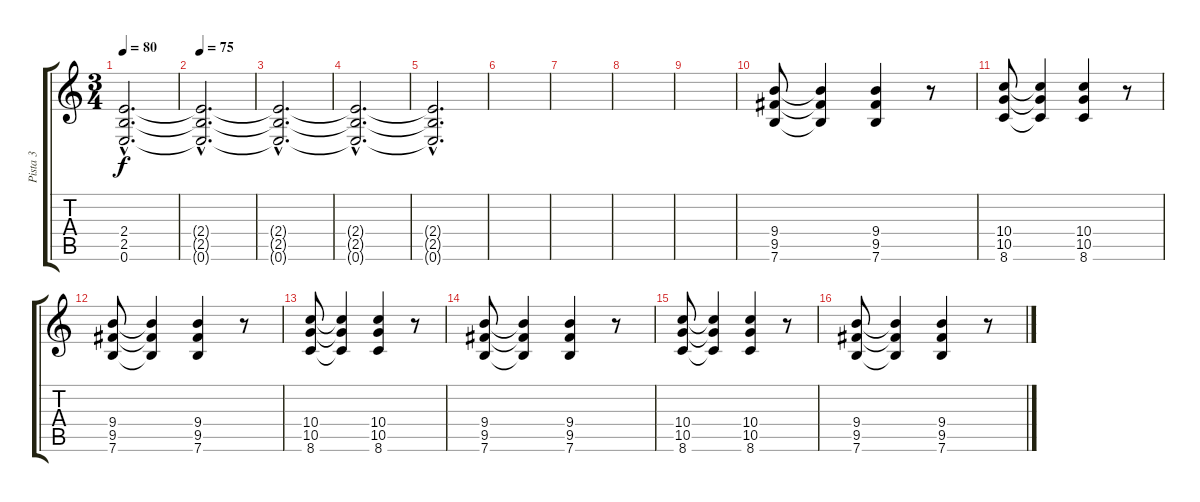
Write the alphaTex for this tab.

\track ("Pista 3" "Pista 3") {instrument acousticguitarnylon}
\staff {score tabs}
\tuning (E4 B3 G3 D3 A2 E2) {hide}
\ts (3 4)
\tempo 80
\clef g2
\ks c
(2.4{hac} 2.5{hac} 0.6{hac}).2{d dy f} |
\tempo 75
(2.4{hac t} 2.5{hac t} 0.6{hac t}).2{d} |
(2.4{hac t} 2.5{hac t} 0.6{hac t}).2{d} |
(2.4{hac t} 2.5{hac t} 0.6{hac t}).2{d} |
(2.4{hac t} 2.5{hac t} 0.6{hac t}).2{d} |
|
|
|
|
(9.4 9.5 7.6).8 (9.4{t} 9.5{t} 7.6{t}).4 (9.4 9.5 7.6).4 r.8 |
(10.4 10.5 8.6).8 (10.4{t} 10.5{t} 8.6{t}).4 (10.4 10.5 8.6).4 r.8 |
(9.4 9.5 7.6).8 (9.4{t} 9.5{t} 7.6{t}).4 (9.4 9.5 7.6).4 r.8 |
(10.4 10.5 8.6).8 (10.4{t} 10.5{t} 8.6{t}).4 (10.4 10.5 8.6).4 r.8 |
(9.4 9.5 7.6).8 (9.4{t} 9.5{t} 7.6{t}).4 (9.4 9.5 7.6).4 r.8 |
(10.4 10.5 8.6).8 (10.4{t} 10.5{t} 8.6{t}).4 (10.4 10.5 8.6).4 r.8 |
(9.4 9.5 7.6).8 (9.4{t} 9.5{t} 7.6{t}).4 (9.4 9.5 7.6).4 r.8
